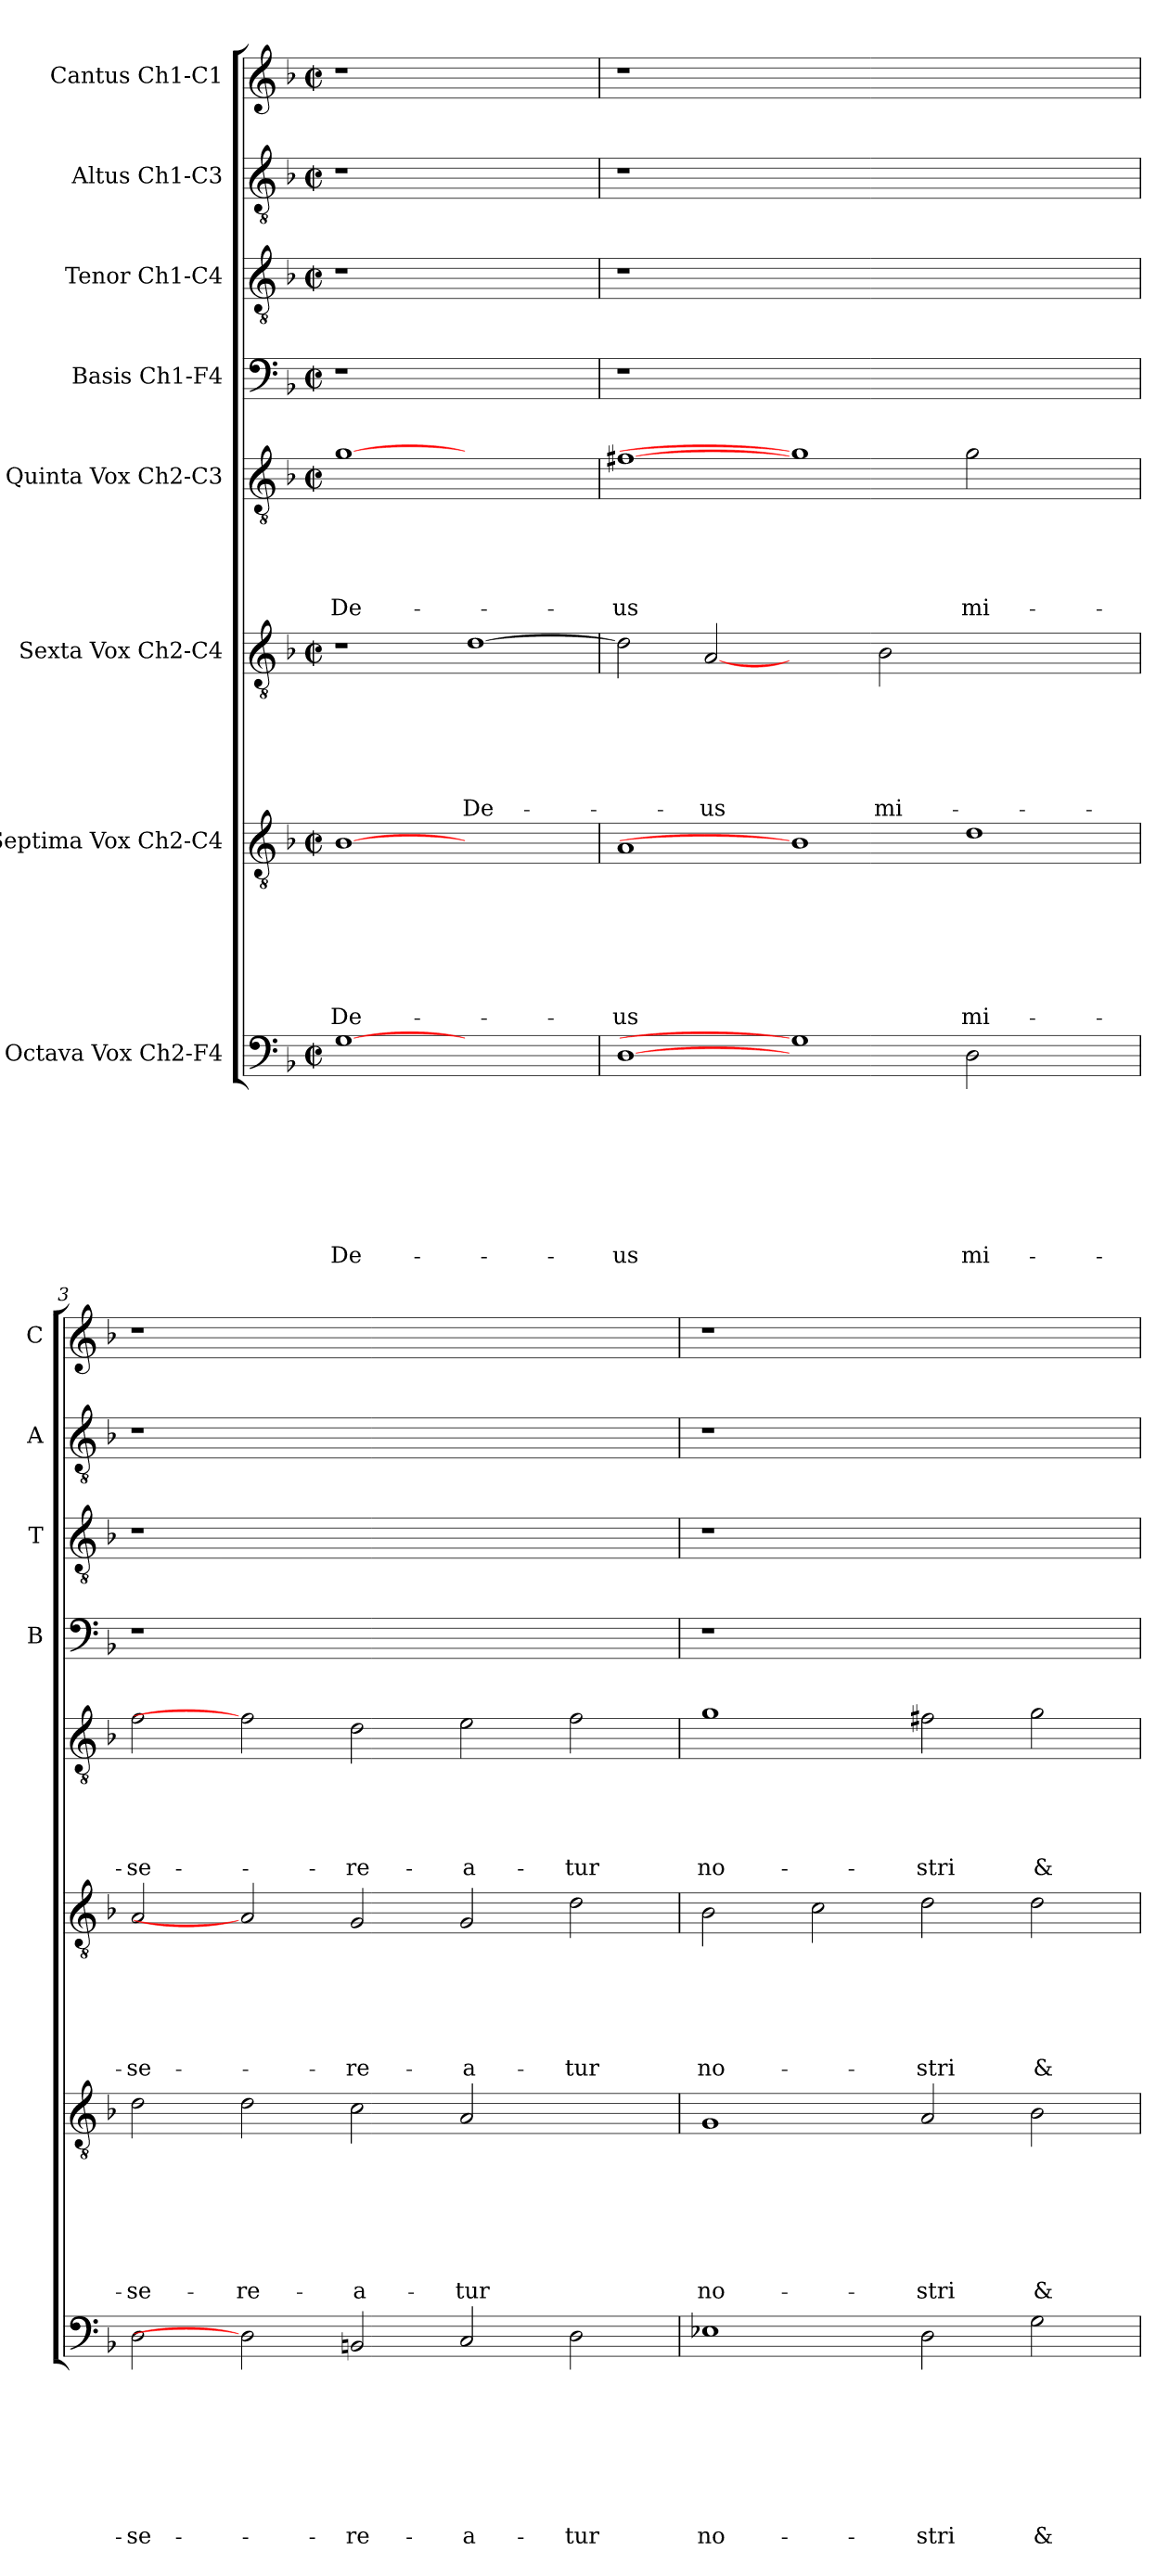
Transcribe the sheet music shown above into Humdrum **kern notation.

**kern	**text	**text	**text	**text	**text	**text	**text	**text	**kern	**text	**text	**text	**text	**text	**text	**text	**kern	**text	**text	**text	**text	**text	**text	**kern	**text	**text	**text	**text	**text	**kern	**kern	**kern	**kern
*part8	*part8	*part8	*part8	*part8	*part8	*part8	*part8	*part8	*part7	*part7	*part7	*part7	*part7	*part7	*part7	*part7	*part6	*part6	*part6	*part6	*part6	*part6	*part6	*part5	*part5	*part5	*part5	*part5	*part5	*part4	*part3	*part2	*part1
*staff8	*staff8	*staff8	*staff8	*staff8	*staff8	*staff8	*staff8	*staff8	*staff7	*staff7	*staff7	*staff7	*staff7	*staff7	*staff7	*staff7	*staff6	*staff6	*staff6	*staff6	*staff6	*staff6	*staff6	*staff5	*staff5	*staff5	*staff5	*staff5	*staff5	*staff4	*staff3	*staff2	*staff1
*I"Octava Vox Ch2-F4	*	*	*	*	*	*	*	*	*I"Septima Vox Ch2-C4	*	*	*	*	*	*	*	*I"Sexta Vox Ch2-C4	*	*	*	*	*	*	*I"Quinta Vox Ch2-C3	*	*	*	*	*	*I"Basis Ch1-F4	*I"Tenor Ch1-C4	*I"Altus Ch1-C3	*I"Cantus Ch1-C1
*	*	*	*	*	*	*	*	*	*	*	*	*	*	*	*	*	*	*	*	*	*	*	*	*	*	*	*	*	*	*I'B	*I'T	*I'A	*I'C
*clefF4	*	*	*	*	*	*	*	*	*clefGv2	*	*	*	*	*	*	*	*clefGv2	*	*	*	*	*	*	*clefGv2	*	*	*	*	*	*clefF4	*clefGv2	*clefGv2	*clefG2
*k[b-]	*	*	*	*	*	*	*	*	*k[b-]	*	*	*	*	*	*	*	*k[b-]	*	*	*	*	*	*	*k[b-]	*	*	*	*	*	*k[b-]	*k[b-]	*k[b-]	*k[b-]
*F:	*	*	*	*	*	*	*	*	*F:	*	*	*	*	*	*	*	*F:	*	*	*	*	*	*	*F:	*	*	*	*	*	*F:	*F:	*F:	*F:
*M2/2	*	*	*	*	*	*	*	*	*M2/2	*	*	*	*	*	*	*	*M2/2	*	*	*	*	*	*	*M2/2	*	*	*	*	*	*M2/2	*M2/2	*M2/2	*M2/2
*met(c|)	*	*	*	*	*	*	*	*	*met(c|)	*	*	*	*	*	*	*	*met(c|)	*	*	*	*	*	*	*met(c|)	*	*	*	*	*	*met(c|)	*met(c|)	*met(c|)	*met(c|)
=1	=1	=1	=1	=1	=1	=1	=1	=1	=1	=1	=1	=1	=1	=1	=1	=1	=1	=1	=1	=1	=1	=1	=1	=1	=1	=1	=1	=1	=1	=1	=1	=1	=1
!	!	!	!	!	!	!	!	!LO:LY:b	!	!	!	!	!	!	!	!LO:LY:b	!	!	!	!	!	!	!	!	!	!	!	!	!LO:LY:b	!	!	!	!
[1G	.	.	.	.	.	.	.	De-	[1B-	.	.	.	.	.	.	De-	1r	.	.	.	.	.	.	[1g	.	.	.	.	De-	1r	1r	1r	1r
!	!	!	!	!	!	!	!	!	!	!	!	!	!	!	!	!	!	!	!	!	!	!	!LO:LY:b	!	!	!	!	!	!	!	!	!	!
1ryy	.	.	.	.	.	.	.	.	1ryy	.	.	.	.	.	.	.	[1d	.	.	.	.	.	De-	1ryy	.	.	.	.	.	1ryy	1ryy	1ryy	1ryy
=2	=2	=2	=2	=2	=2	=2	=2	=2	=2	=2	=2	=2	=2	=2	=2	=2	=2	=2	=2	=2	=2	=2	=2	=2	=2	=2	=2	=2	=2	=2	=2	=2	=2
!	!	!	!	!	!	!	!	!LO:LY:b	!	!	!	!	!	!	!	!LO:LY:b	!	!	!	!	!	!	!	!	!	!	!	!	!LO:LY:b	!	!	!	!
[1D	.	.	.	.	.	.	.	-us	1A	.	.	.	.	.	.	-us	2d\]	.	.	.	.	.	.	[1f#X	.	.	.	.	-us	1r	1r	1r	1r
!	!	!	!	!	!	!	!	!	!	!	!	!	!	!	!	!	!	!	!	!	!	!	!LO:LY:b	!	!	!	!	!	!	!	!	!	!
.	.	.	.	.	.	.	.	.	.	.	.	.	.	.	.	.	[2A	.	.	.	.	.	-us	.	.	.	.	.	.	.	.	.	.
1G]	.	.	.	.	.	.	.	.	1B-]	.	.	.	.	.	.	.	2ryy	.	.	.	.	.	.	1g]	.	.	.	.	.	0ryy	0ryy	0ryy	0ryy
!	!	!	!	!	!	!	!	!	!	!	!	!	!	!	!	!	!	!	!	!	!	!	!LO:LY:b	!	!	!	!	!	!	!	!	!	!
.	.	.	.	.	.	.	.	.	.	.	.	.	.	.	.	.	2B-\	.	.	.	.	.	mi-	.	.	.	.	.	.	.	.	.	.
!	!	!	!	!	!	!	!	!LO:LY:b	!	!	!	!	!	!	!	!LO:LY:b	!	!	!	!	!	!	!	!	!	!	!	!	!LO:LY:b	!	!	!	!
2D\	.	.	.	.	.	.	.	mi-	1d	.	.	.	.	.	.	mi-	1ryy	.	.	.	.	.	.	2g\	.	.	.	.	mi-	.	.	.	.
2ryy	.	.	.	.	.	.	.	.	.	.	.	.	.	.	.	.	.	.	.	.	.	.	.	2ryy	.	.	.	.	.	.	.	.	.
=3	=3	=3	=3	=3	=3	=3	=3	=3	=3	=3	=3	=3	=3	=3	=3	=3	=3	=3	=3	=3	=3	=3	=3	=3	=3	=3	=3	=3	=3	=3	=3	=3	=3
!	!	!	!	!	!	!	!	!LO:LY:b	!	!	!	!	!	!	!	!LO:LY:b	!	!	!	!	!	!	!LO:LY:b	!	!	!	!	!	!LO:LY:b	!	!	!	!
2D\	.	.	.	.	.	.	.	-se-	2d\	.	.	.	.	.	.	-se-	2A/	.	.	.	.	.	-se-	2f\	.	.	.	.	-se-	1r	1r	1r	1r
!	!	!	!	!	!	!	!	!	!	!	!	!	!	!	!	!LO:LY:b	!	!	!	!	!	!	!	!	!	!	!	!	!	!	!	!	!
2D]	.	.	.	.	.	.	.	.	2d\	.	.	.	.	.	.	-re-	2A]	.	.	.	.	.	.	2f#]	.	.	.	.	.	.	.	.	.
!	!	!	!	!	!	!	!	!LO:LY:b	!	!	!	!	!	!	!	!LO:LY:b	!	!	!	!	!	!	!LO:LY:b	!	!	!	!	!	!LO:LY:b	!	!	!	!
2BBn/	.	.	.	.	.	.	.	-re-	2c\	.	.	.	.	.	.	-a-	2G/	.	.	.	.	.	-re-	2d\	.	.	.	.	-re-	1.ryy	1.ryy	1.ryy	1.ryy
!	!	!	!	!	!	!	!	!LO:LY:b	!	!	!	!	!	!	!	!LO:LY:b	!	!	!	!	!	!	!LO:LY:b	!	!	!	!	!	!LO:LY:b	!	!	!	!
2C/	.	.	.	.	.	.	.	-a-	2A/	.	.	.	.	.	.	-tur	2G/	.	.	.	.	.	-a-	2e\	.	.	.	.	-a-	.	.	.	.
!	!	!	!	!	!	!	!	!LO:LY:b	!	!	!	!	!	!	!	!	!	!	!	!	!	!	!LO:LY:b	!	!	!	!	!	!LO:LY:b	!	!	!	!
2D\	.	.	.	.	.	.	.	-tur	2ryy	.	.	.	.	.	.	.	2d\	.	.	.	.	.	-tur	2f\	.	.	.	.	-tur	.	.	.	.
=4	=4	=4	=4	=4	=4	=4	=4	=4	=4	=4	=4	=4	=4	=4	=4	=4	=4	=4	=4	=4	=4	=4	=4	=4	=4	=4	=4	=4	=4	=4	=4	=4	=4
!	!	!	!	!	!	!	!	!LO:LY:b	!	!	!	!	!	!	!	!LO:LY:b	!	!	!	!	!	!	!LO:LY:b	!	!	!	!	!	!LO:LY:b	!	!	!	!
1E-X	.	.	.	.	.	.	.	no-	1G	.	.	.	.	.	.	no-	2B-\	.	.	.	.	.	no-	1g	.	.	.	.	no-	1r	1r	1r	1r
.	.	.	.	.	.	.	.	.	.	.	.	.	.	.	.	.	2c\	.	.	.	.	.	.	.	.	.	.	.	.	.	.	.	.
!	!	!	!	!	!	!	!	!LO:LY:b	!	!	!	!	!	!	!	!LO:LY:b	!	!	!	!	!	!	!LO:LY:b	!	!	!	!	!	!LO:LY:b	!	!	!	!
2D\	.	.	.	.	.	.	.	-stri	2A/	.	.	.	.	.	.	-stri	2d\	.	.	.	.	.	-stri	2f#X\	.	.	.	.	-stri	1ryy	1ryy	1ryy	1ryy
!	!	!	!	!	!	!	!	!LO:LY:b	!	!	!	!	!	!	!	!LO:LY:b	!	!	!	!	!	!	!LO:LY:b	!	!	!	!	!	!LO:LY:b	!	!	!	!
2G\	.	.	.	.	.	.	.	&	2B-\	.	.	.	.	.	.	&	2d\	.	.	.	.	.	&	2g\	.	.	.	.	&	.	.	.	.
=	=	=	=	=	=	=	=	=	=	=	=	=	=	=	=	=	=	=	=	=	=	=	=	=	=	=	=	=	=	=	=	=	=
*-	*-	*-	*-	*-	*-	*-	*-	*-	*-	*-	*-	*-	*-	*-	*-	*-	*-	*-	*-	*-	*-	*-	*-	*-	*-	*-	*-	*-	*-	*-	*-	*-	*-
